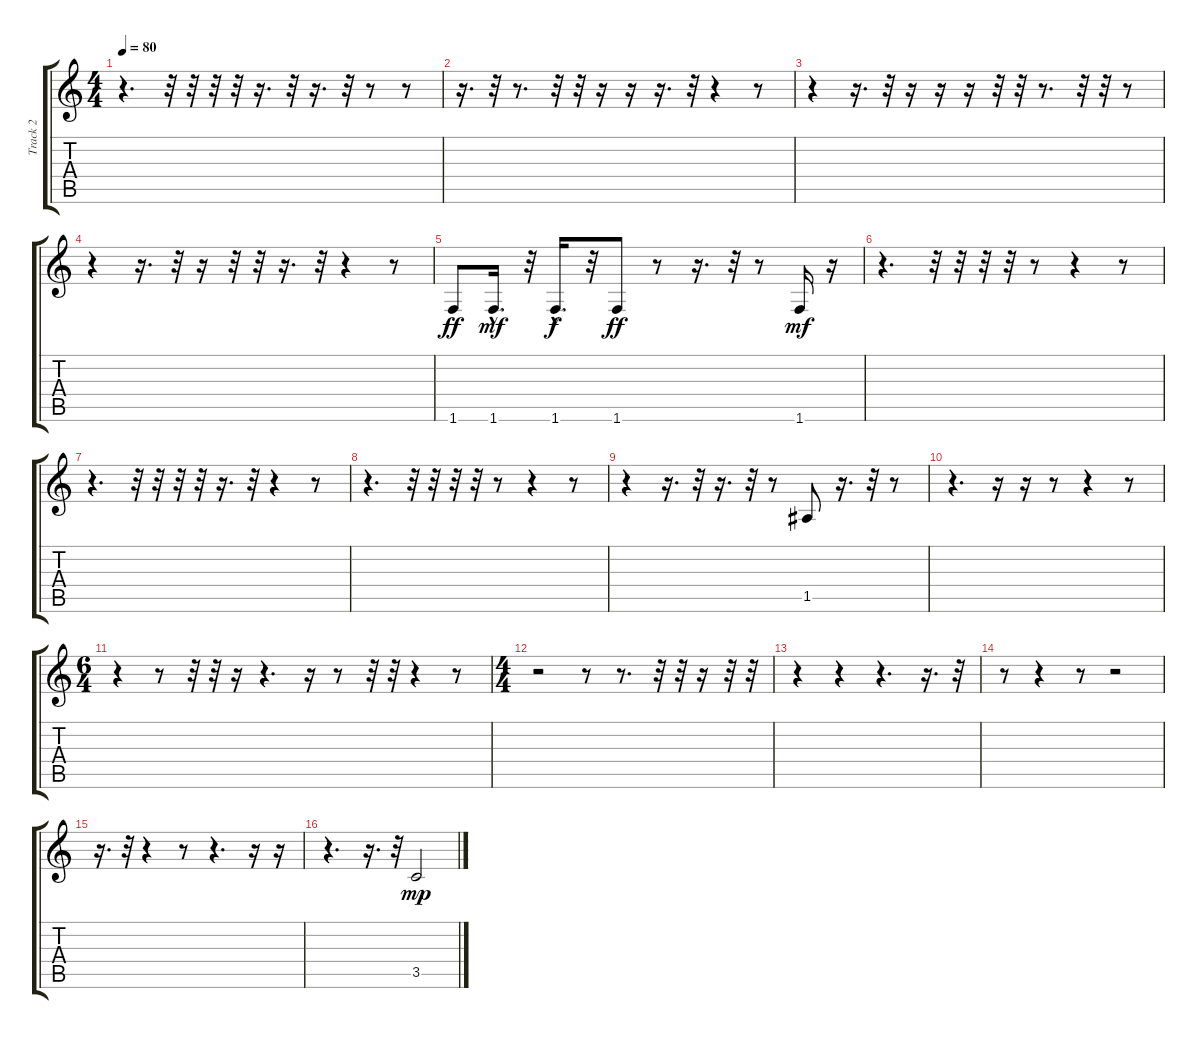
\track ("Track 2" "Track 2") {instrument acousticguitarnylon}
\staff {score tabs}
\tuning (E4 B3 G3 D3 A2 E2) {hide}
\ts (4 4)
\tempo 80
\clef g2
\ks c
r.4{d dy mf} r.32 r.32 r.32 r.32 r.16{d} r.32 r.16{d} r.32 r.8 r.8 |
r.16{d} r.32 r.8{d} r.32 r.32 r.16 r.16 r.16{d} r.32 r.4 r.8 |
r.4 r.16{d} r.32 r.16 r.16 r.16 r.32 r.32 r.8{d} r.32 r.32 r.8 |
r.4 r.16{d} r.32 r.16 r.32 r.32 r.16{d} r.32 r.4 r.8 |
1.6.8{dy ff} 1.6{hac}.16{d dy mf} r.32 1.6{hac}.16{d dy f} r.32 1.6.8{dy ff} r.8 r.16{d} r.32 r.8 1.6.16{dy mf} r.16 |
r.4{d} r.32 r.32 r.32 r.32 r.8 r.4 r.8 |
r.4{d} r.32 r.32 r.32 r.32 r.16{d} r.32 r.4 r.8 |
r.4{d} r.32 r.32 r.32 r.32 r.8 r.4 r.8 |
r.4 r.16{d} r.32 r.16{d} r.32 r.8 1.5.8 r.16{d} r.32 r.8 |
r.4{d} r.16 r.16 r.8 r.4 r.8 |
\ts (6 4)
r.4 r.8 r.32 r.32 r.16 r.4{d} r.16 r.8 r.32 r.32 r.4 r.8 |
\ts (4 4)
r.2 r.8 r.8{d} r.32 r.32 r.16 r.32 r.32 |
r.4 r.4 r.4{d} r.16{d} r.32 |
r.8 r.4 r.8 r.2 |
r.16{d} r.32 r.4 r.8 r.4{d} r.16 r.16 |
r.4{d} r.16{d} r.32 3.5.2{dy mp}
